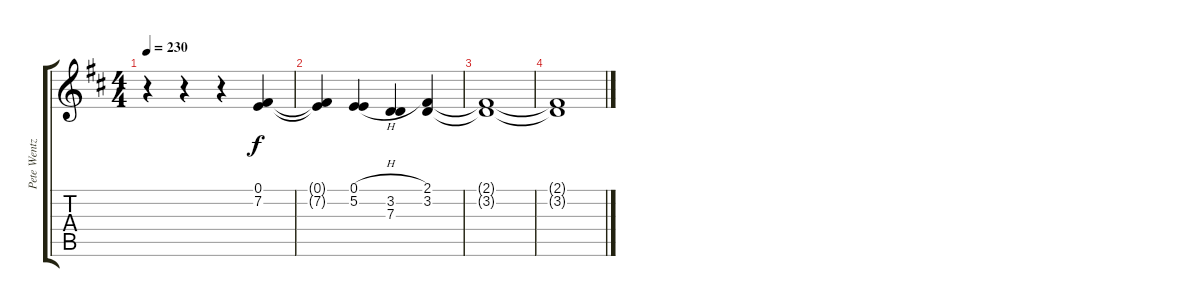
\track ("Pete Wentz(Bkrd Vocals)" "Pete Wentz") {instrument baritonesax}
\staff {score tabs}
\tuning (E4 B3 G3 D3 A2 E2) {hide}
\ts (4 4)
\tempo 230
\clef g2
\ks d
r.4{dy f} r.4 r.4 (0.1 7.2).4 |
(0.1{t} 7.2{t}).4 (0.1{h} 5.2).4 (3.2 7.3).4 (2.1 3.2).4 |
(2.1{t} 3.2{t}).1 |
(2.1{t} 3.2{t}).1
